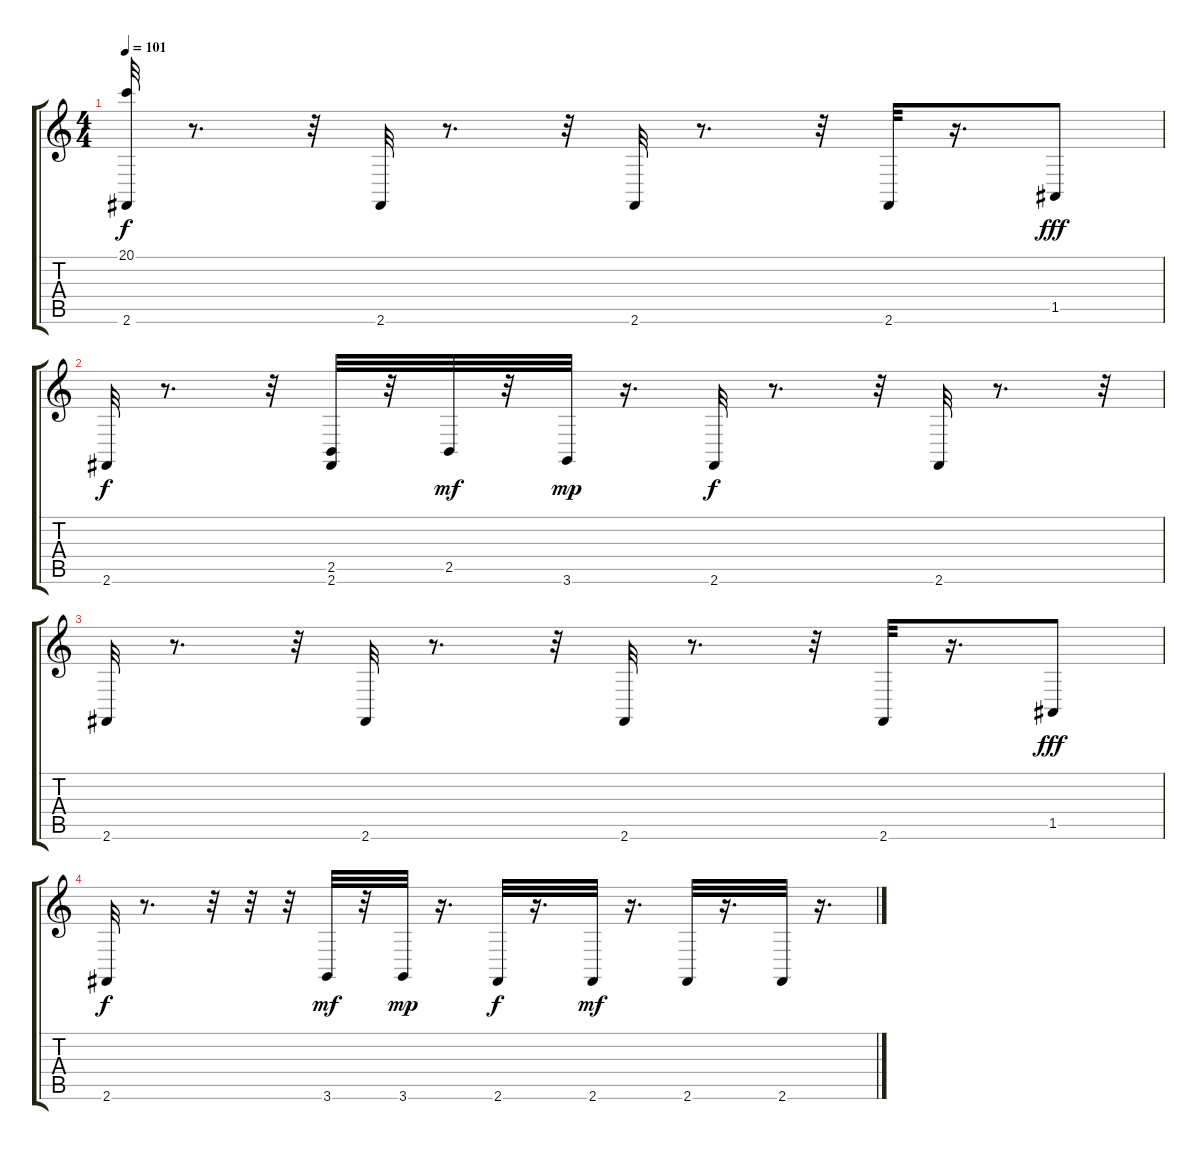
\track "" {instrument acousticgrandpiano}
\staff {score tabs}
\tuning (E4 B3 G3 D3 A2 E2) {hide}
\ts (4 4)
\tempo 101
\clef g2
\ks c
(20.1 2.6).32{dy f} r.8{d} r.32 2.6.32 r.8{d} r.32 2.6.32 r.8{d} r.32 2.6.32 r.16{d} 1.5.8{dy fff} |
2.6.32{dy f} r.8{d} r.32 (2.5 2.6).32{balance 0} r.32 2.5.32{dy mf balance 2} r.32 3.6.32{dy mp balance 4} r.16{d} 2.6.32{dy f balance 8} r.8{d} r.32 2.6.32 r.8{d} r.32 |
2.6.32 r.8{d} r.32 2.6.32 r.8{d} r.32 2.6.32 r.8{d} r.32 2.6.32 r.16{d} 1.5.8{dy fff} |
2.6.32{dy f} r.8{d} r.32 r.32{balance 16} r.32 3.6.32{dy mf balance 14} r.32 3.6.32{dy mp balance 12} r.16{d} 2.6.32{dy f balance 8} r.16{d} 2.6.32{dy mf} r.16{d} 2.6.32 r.16{d} 2.6.32 r.16{d}
